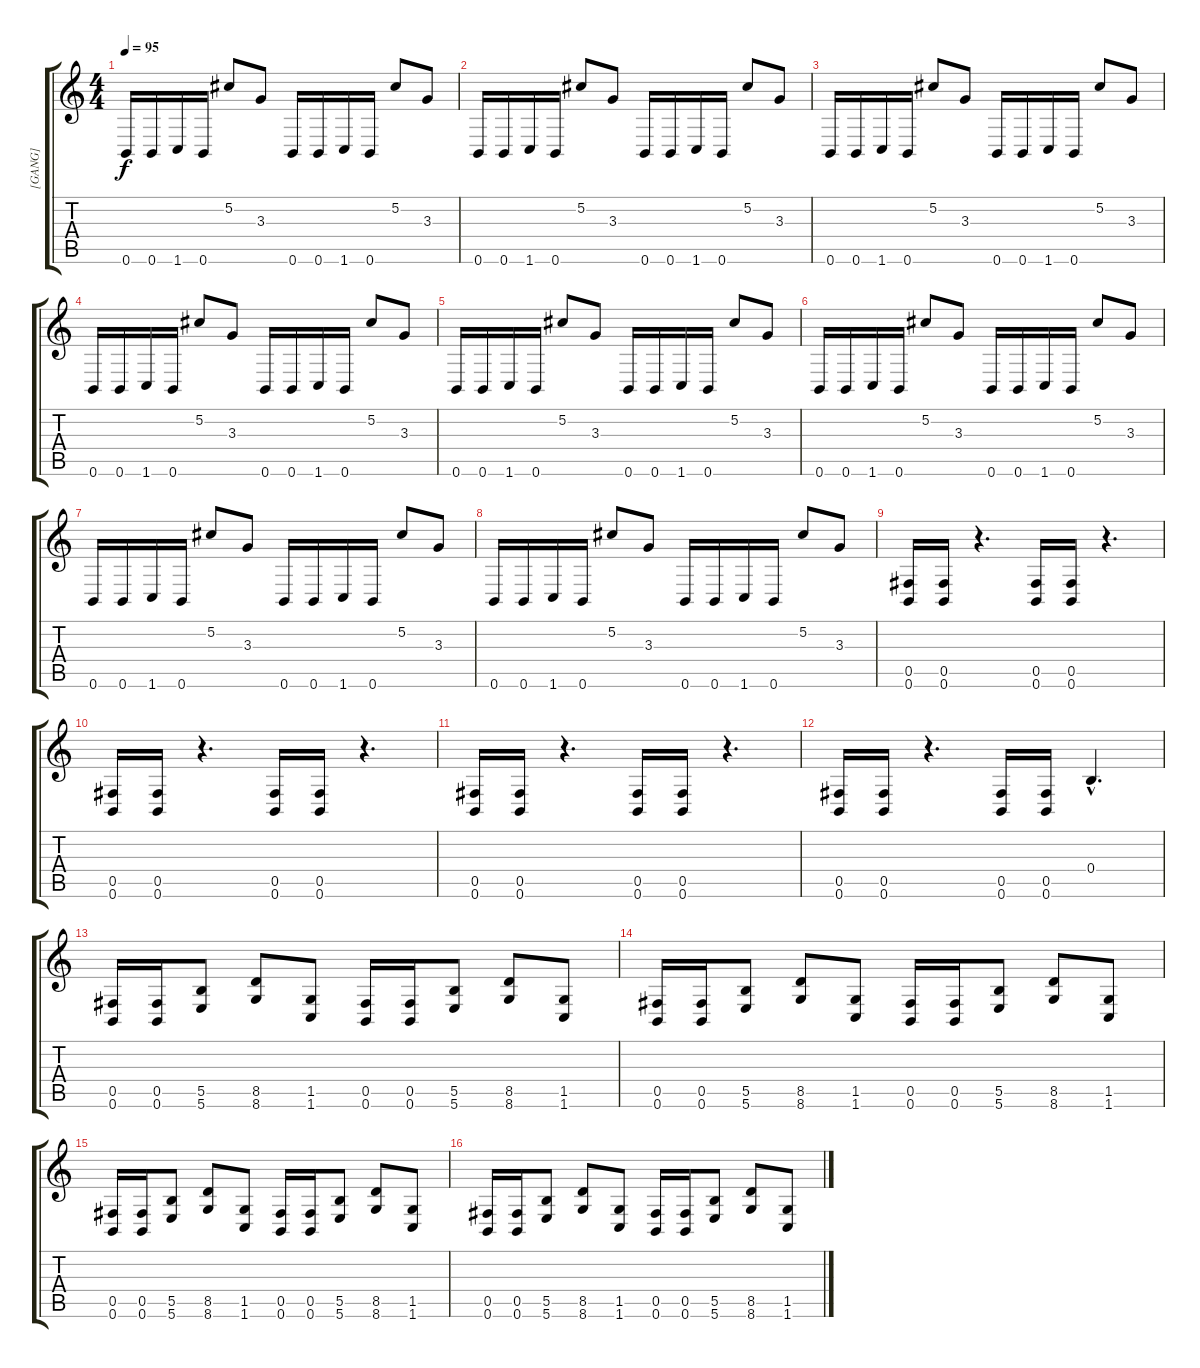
\track ("[GANG]" "[GANG]") {instrument distortionguitar}
\staff {score tabs}
\tuning (Db4 Ab3 E3 B2 Gb2 B1) {hide}
\ts (4 4)
\tempo 95
\clef g2
\ks c
0.6.16{dy f} 0.6.16 1.6.16 0.6.16 5.2.8 3.3.8 0.6.16 0.6.16 1.6.16 0.6.16 5.2.8 3.3.8 |
0.6.16 0.6.16 1.6.16 0.6.16 5.2.8 3.3.8 0.6.16 0.6.16 1.6.16 0.6.16 5.2.8 3.3.8 |
0.6.16 0.6.16 1.6.16 0.6.16 5.2.8 3.3.8 0.6.16 0.6.16 1.6.16 0.6.16 5.2.8 3.3.8 |
0.6.16 0.6.16 1.6.16 0.6.16 5.2.8 3.3.8 0.6.16 0.6.16 1.6.16 0.6.16 5.2.8 3.3.8 |
0.6.16 0.6.16 1.6.16 0.6.16 5.2.8 3.3.8 0.6.16 0.6.16 1.6.16 0.6.16 5.2.8 3.3.8 |
0.6.16 0.6.16 1.6.16 0.6.16 5.2.8 3.3.8 0.6.16 0.6.16 1.6.16 0.6.16 5.2.8 3.3.8 |
0.6.16 0.6.16 1.6.16 0.6.16 5.2.8 3.3.8 0.6.16 0.6.16 1.6.16 0.6.16 5.2.8 3.3.8 |
0.6.16 0.6.16 1.6.16 0.6.16 5.2.8 3.3.8 0.6.16 0.6.16 1.6.16 0.6.16 5.2.8 3.3.8 |
(0.5 0.6).16 (0.5 0.6).16 r.4{d} (0.5 0.6).16 (0.5 0.6).16 r.4{d} |
(0.5 0.6).16 (0.5 0.6).16 r.4{d} (0.5 0.6).16 (0.5 0.6).16 r.4{d} |
(0.5 0.6).16 (0.5 0.6).16 r.4{d} (0.5 0.6).16 (0.5 0.6).16 r.4{d} |
(0.5 0.6).16 (0.5 0.6).16 r.4{d} (0.5 0.6).16 (0.5 0.6).16 0.4{hac}.4{d} |
(0.5 0.6).16 (0.5 0.6).16 (5.5 5.6).8 (8.5 8.6).8 (1.5 1.6).8 (0.5 0.6).16 (0.5 0.6).16 (5.5 5.6).8 (8.5 8.6).8 (1.5 1.6).8 |
(0.5 0.6).16 (0.5 0.6).16 (5.5 5.6).8 (8.5 8.6).8 (1.5 1.6).8 (0.5 0.6).16 (0.5 0.6).16 (5.5 5.6).8 (8.5 8.6).8 (1.5 1.6).8 |
(0.5 0.6).16 (0.5 0.6).16 (5.5 5.6).8 (8.5 8.6).8 (1.5 1.6).8 (0.5 0.6).16 (0.5 0.6).16 (5.5 5.6).8 (8.5 8.6).8 (1.5 1.6).8 |
(0.5 0.6).16 (0.5 0.6).16 (5.5 5.6).8 (8.5 8.6).8 (1.5 1.6).8 (0.5 0.6).16 (0.5 0.6).16 (5.5 5.6).8 (8.5 8.6).8 (1.5 1.6).8
